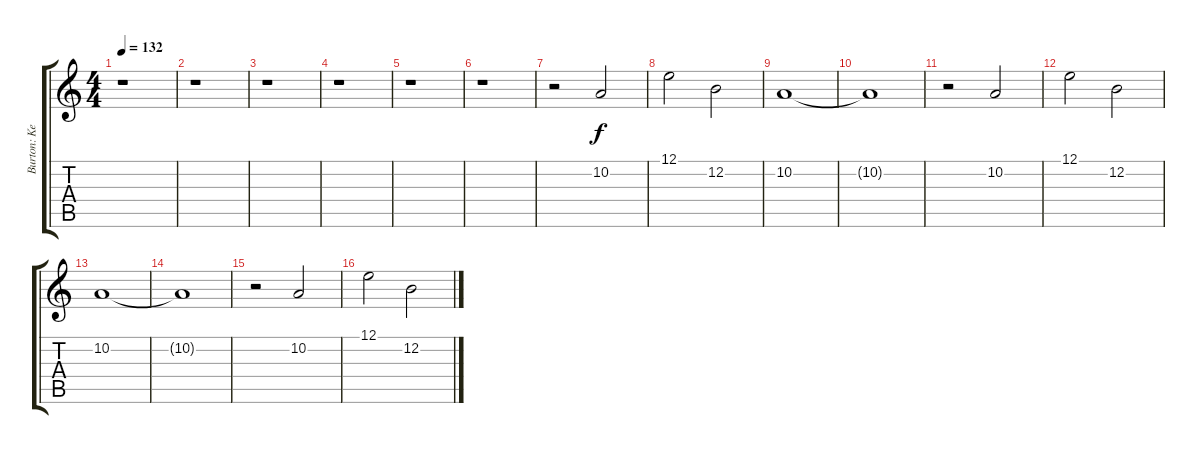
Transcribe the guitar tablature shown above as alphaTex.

\track ("Burton: Keyboard" "Burton: Ke") {instrument synthvoice}
\staff {score tabs}
\tuning (E4 B3 G3 D3 A2 E2) {hide}
\ts (4 4)
\tempo 132
\clef g2
\ks c
r.1{dy f} |
r.1 |
r.1 |
r.1 |
r.1 |
r.1 |
r.2 10.2.2 |
12.1.2 12.2.2 |
10.2.1 |
10.2{t}.1 |
r.2 10.2.2 |
12.1.2 12.2.2 |
10.2.1 |
10.2{t}.1 |
r.2 10.2.2 |
12.1.2 12.2.2
